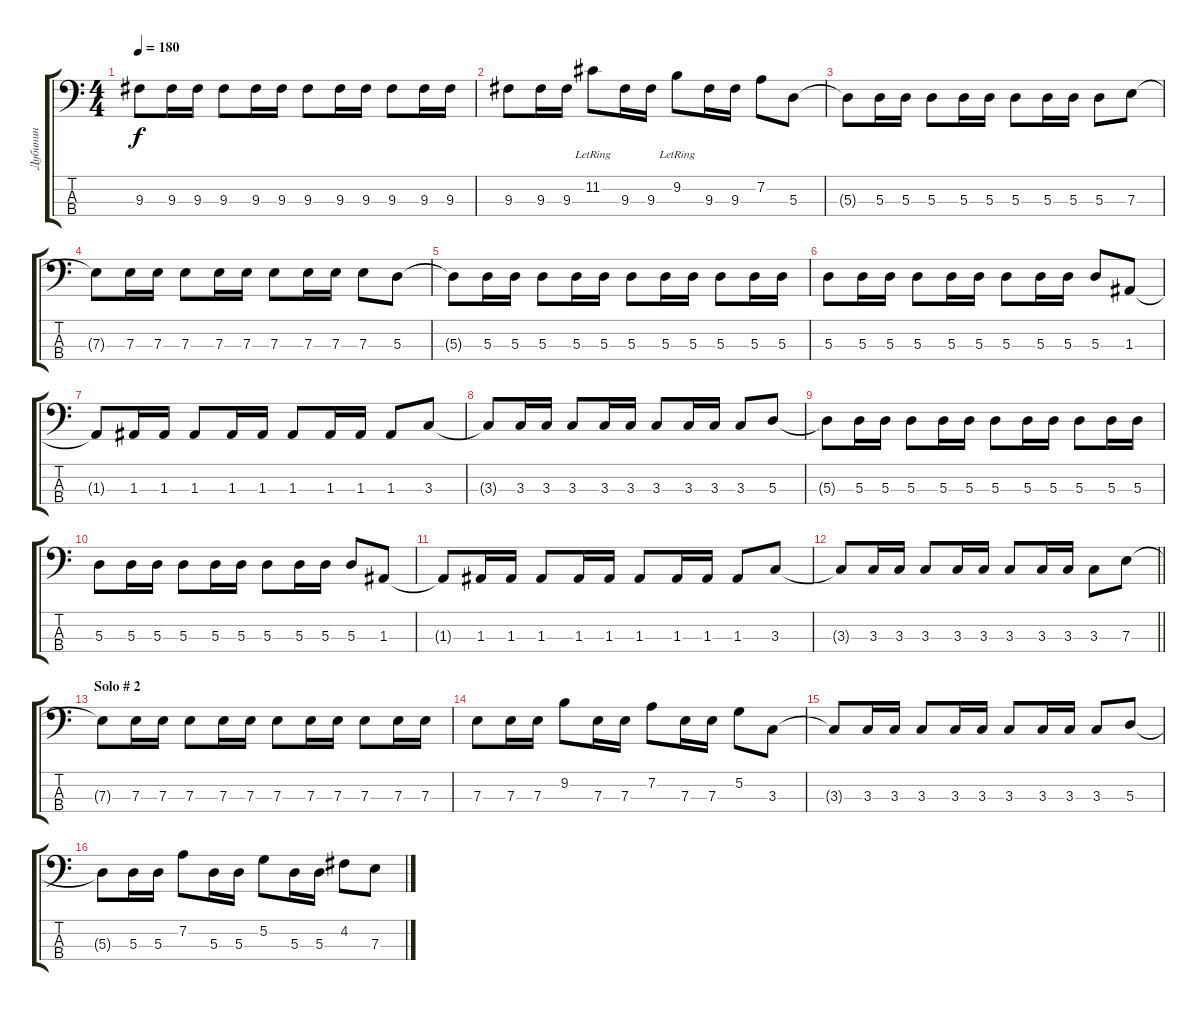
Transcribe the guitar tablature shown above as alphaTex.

\track ("Дубинин" "Дубинин") {instrument electricbassfinger}
\staff {score tabs}
\tuning (G2 D2 A1 E1) {hide}
\ts (4 4)
\tempo 180
\clef f4
\ks c
9.3{t}.8{dy f} 9.3.16 9.3.16 9.3.8 9.3.16 9.3.16 9.3.8 9.3.16 9.3.16 9.3.8 9.3.16 9.3.16 |
9.3.8 9.3.16 9.3.16 11.2{lr}.8 9.3.16 9.3.16 9.2{lr}.8 9.3.16 9.3.16 7.2.8 5.3.8 |
5.3{t}.8 5.3.16 5.3.16 5.3.8 5.3.16 5.3.16 5.3.8 5.3.16 5.3.16 5.3.8 7.3.8 |
7.3{t}.8 7.3.16 7.3.16 7.3.8 7.3.16 7.3.16 7.3.8 7.3.16 7.3.16 7.3.8 5.3.8 |
5.3{t}.8 5.3.16 5.3.16 5.3.8 5.3.16 5.3.16 5.3.8 5.3.16 5.3.16 5.3.8 5.3.16 5.3.16 |
5.3.8 5.3.16 5.3.16 5.3.8 5.3.16 5.3.16 5.3.8 5.3.16 5.3.16 5.3.8 1.3.8 |
1.3{t}.8 1.3.16 1.3.16 1.3.8 1.3.16 1.3.16 1.3.8 1.3.16 1.3.16 1.3.8 3.3.8 |
3.3{t}.8 3.3.16 3.3.16 3.3.8 3.3.16 3.3.16 3.3.8 3.3.16 3.3.16 3.3.8 5.3.8 |
5.3{t}.8 5.3.16 5.3.16 5.3.8 5.3.16 5.3.16 5.3.8 5.3.16 5.3.16 5.3.8 5.3.16 5.3.16 |
5.3.8 5.3.16 5.3.16 5.3.8 5.3.16 5.3.16 5.3.8 5.3.16 5.3.16 5.3.8 1.3.8 |
1.3{t}.8 1.3.16 1.3.16 1.3.8 1.3.16 1.3.16 1.3.8 1.3.16 1.3.16 1.3.8 3.3.8 |
\barLineRight lightlight
3.3{t}.8 3.3.16 3.3.16 3.3.8 3.3.16 3.3.16 3.3.8 3.3.16 3.3.16 3.3.8 7.3.8 |
\section ("" "Solo # 2")
7.3{t}.8 7.3.16 7.3.16 7.3.8 7.3.16 7.3.16 7.3.8 7.3.16 7.3.16 7.3.8 7.3.16 7.3.16 |
7.3.8 7.3.16 7.3.16 9.2.8 7.3.16 7.3.16 7.2.8 7.3.16 7.3.16 5.2.8 3.3.8 |
3.3{t}.8 3.3.16 3.3.16 3.3.8 3.3.16 3.3.16 3.3.8 3.3.16 3.3.16 3.3.8 5.3.8 |
5.3{t}.8 5.3.16 5.3.16 7.2.8 5.3.16 5.3.16 5.2.8 5.3.16 5.3.16 4.2.8 7.3.8
